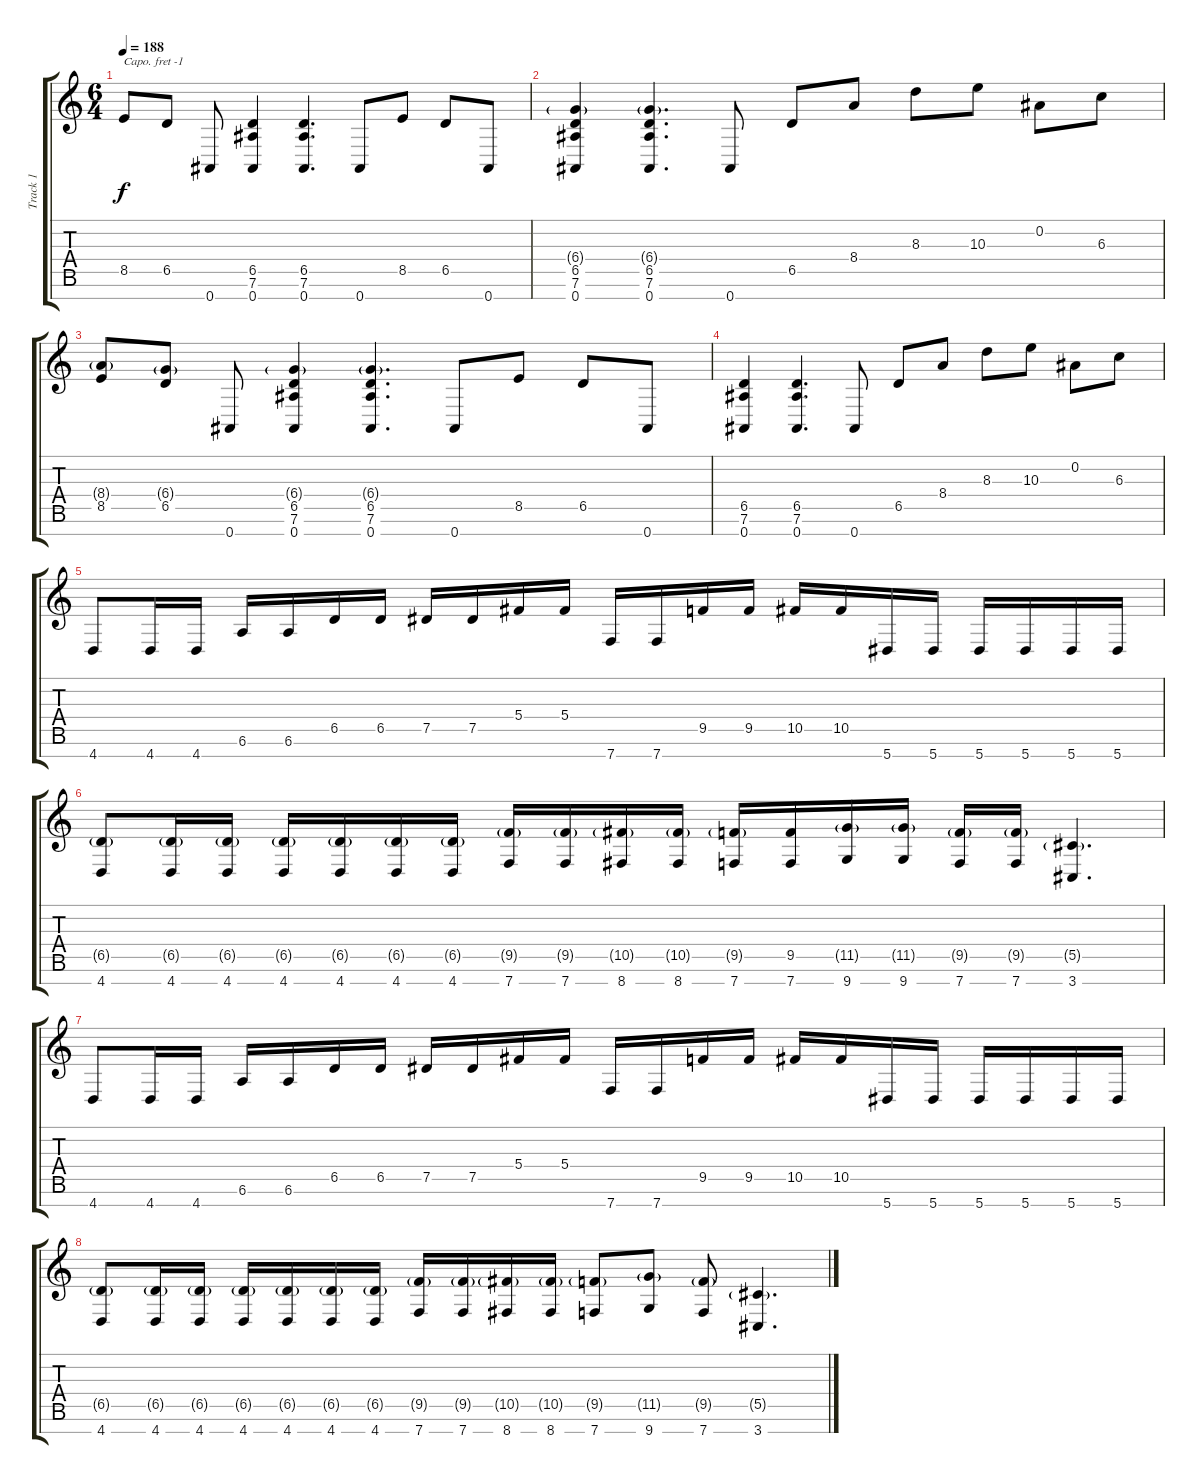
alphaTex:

\track ("Track 1" "Track 1") {instrument distortionguitar}
\staff {score tabs}
\capo -1
\tuning (E4 B3 G3 D3 A2 E2 B1) {hide}
\ts (6 4)
\tempo 188
\clef g2
\ks c
8.5.8{dy f} 6.5.8 0.7.8 (6.5 7.6 0.7).4 (6.5 7.6 0.7).4{d} 0.7.8 8.5.8 6.5.8 0.7.8 |
(6.4{g} 6.5 7.6 0.7).4 (6.4{g} 6.5 7.6 0.7).4{d} 0.7.8 6.5.8 8.4.8 8.3.8 10.3.8 0.2.8 6.3.8 |
(8.4{g} 8.5).8 (6.4{g} 6.5).8 0.7.8 (6.4{g} 6.5 7.6 0.7).4 (6.4{g} 6.5 7.6 0.7).4{d} 0.7.8 8.5.8 6.5.8 0.7.8 |
(6.5 7.6 0.7).4 (6.5 7.6 0.7).4{d} 0.7.8 6.5.8 8.4.8 8.3.8 10.3.8 0.2.8 6.3.8 |
4.7.8 4.7.16 4.7.16 6.6.16 6.6.16 6.5.16 6.5.16 7.5.16 7.5.16 5.4.16 5.4.16 7.7.16 7.7.16 9.5.16 9.5.16 10.5.16 10.5.16 5.7.16 5.7.16 5.7.16 5.7.16 5.7.16 5.7.16 |
(6.5{g} 4.7).8 (6.5{g} 4.7).16 (6.5{g} 4.7).16 (6.5{g} 4.7).16 (6.5{g} 4.7).16 (6.5{g} 4.7).16 (6.5{g} 4.7).16 (9.5{g} 7.7).16 (9.5{g} 7.7).16 (10.5{g} 8.7).16 (10.5{g} 8.7).16 (9.5{g} 7.7).16 (9.5 7.7).16 (11.5{g} 9.7).16 (11.5{g} 9.7).16 (9.5{g} 7.7).16 (9.5{g} 7.7).16 (5.5{g} 3.7).4{d} |
4.7.8 4.7.16 4.7.16 6.6.16 6.6.16 6.5.16 6.5.16 7.5.16 7.5.16 5.4.16 5.4.16 7.7.16 7.7.16 9.5.16 9.5.16 10.5.16 10.5.16 5.7.16 5.7.16 5.7.16 5.7.16 5.7.16 5.7.16 |
(6.5{g} 4.7).8 (6.5{g} 4.7).16 (6.5{g} 4.7).16 (6.5{g} 4.7).16 (6.5{g} 4.7).16 (6.5{g} 4.7).16 (6.5{g} 4.7).16 (9.5{g} 7.7).16 (9.5{g} 7.7).16 (10.5{g} 8.7).16 (10.5{g} 8.7).16 (9.5{g} 7.7).8 (11.5{g} 9.7).8 (9.5{g} 7.7).8 (5.5{g} 3.7).4{d}
